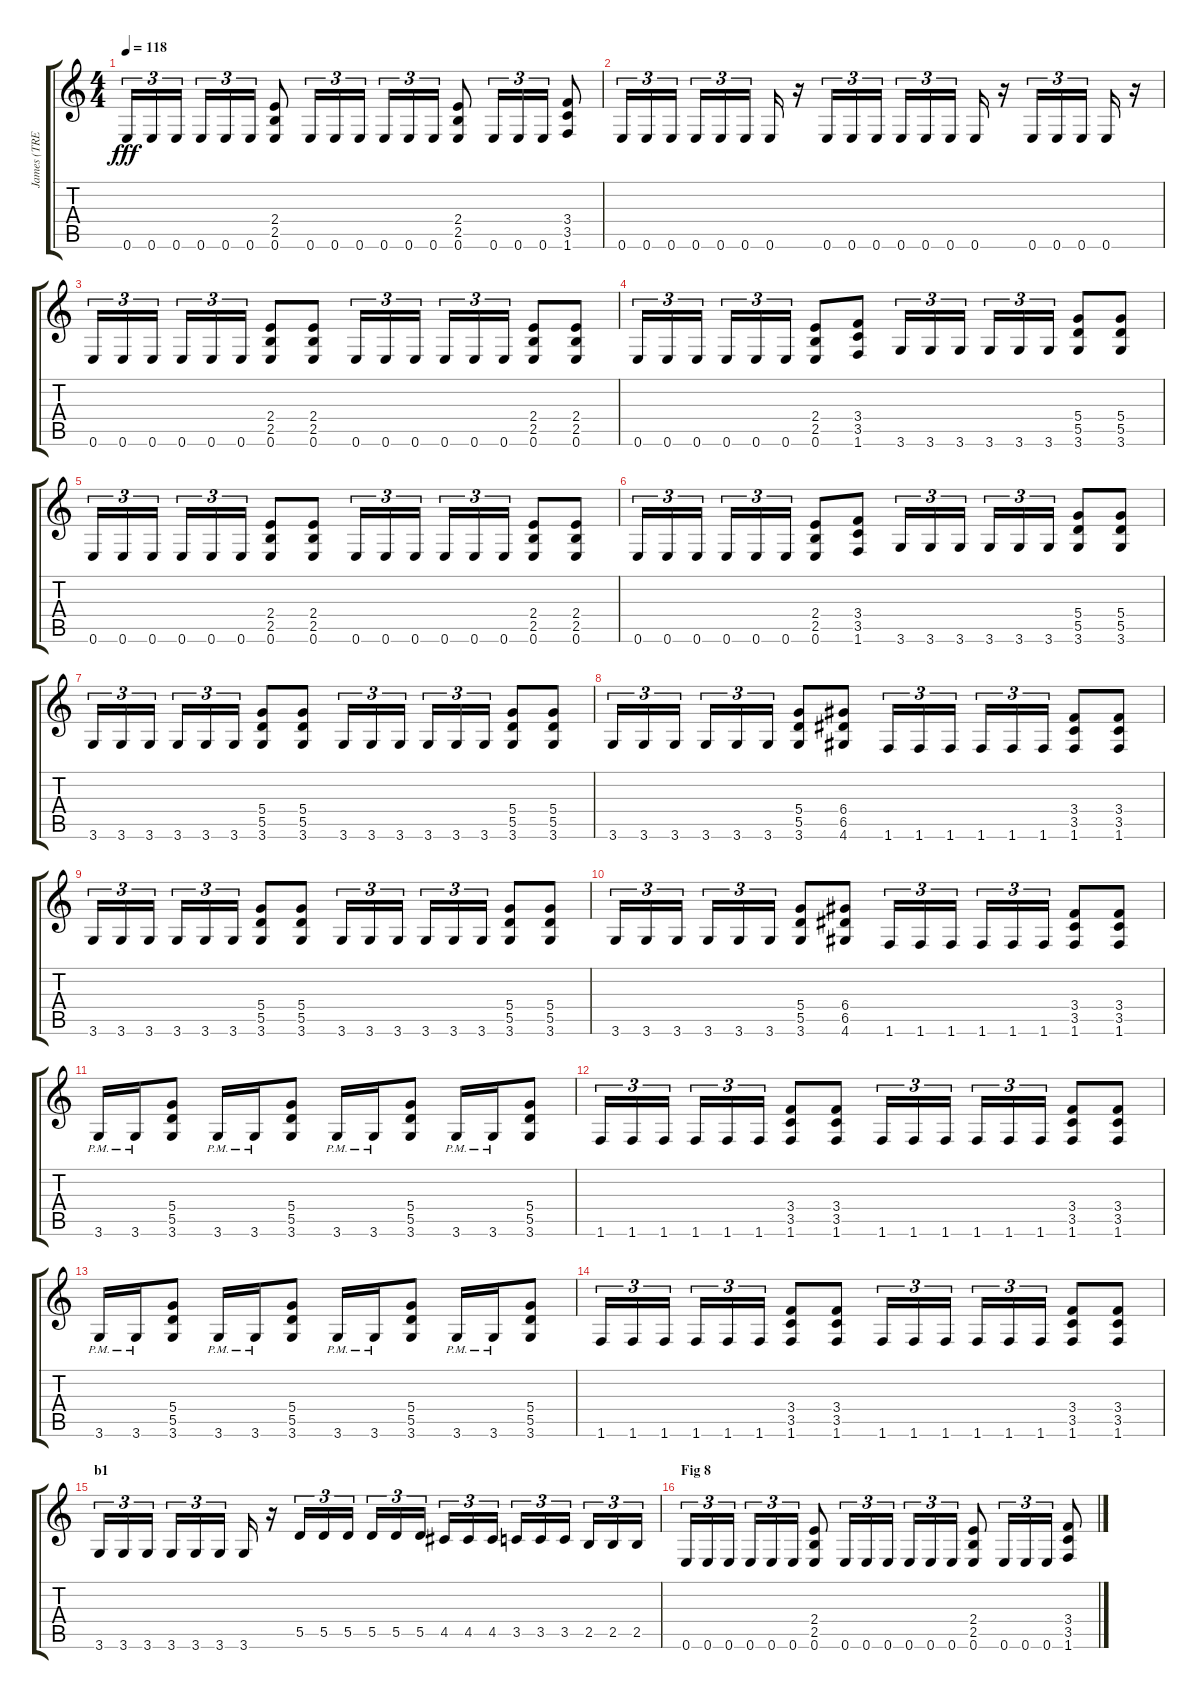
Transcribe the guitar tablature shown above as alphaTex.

\track ("James (TREBBLE)" "James (TRE") {instrument electricguitarclean}
\staff {score tabs}
\tuning (E4 B3 G3 D3 A2 E2) {hide}
\ts (4 4)
\tempo 118
\clef g2
\ks c
0.6.16{tu (3 2) dy fff} 0.6.16{tu (3 2)} 0.6.16{tu (3 2)} 0.6.16{tu (3 2)} 0.6.16{tu (3 2)} 0.6.16{tu (3 2)} (2.4 2.5 0.6).8 0.6.16{tu (3 2)} 0.6.16{tu (3 2)} 0.6.16{tu (3 2)} 0.6.16{tu (3 2)} 0.6.16{tu (3 2)} 0.6.16{tu (3 2)} (2.4 2.5 0.6).8 0.6.16{tu (3 2)} 0.6.16{tu (3 2)} 0.6.16{tu (3 2)} (3.4 3.5 1.6).8 |
0.6.16{tu (3 2)} 0.6.16{tu (3 2)} 0.6.16{tu (3 2)} 0.6.16{tu (3 2)} 0.6.16{tu (3 2)} 0.6.16{tu (3 2)} 0.6.16 r.16 0.6.16{tu (3 2)} 0.6.16{tu (3 2)} 0.6.16{tu (3 2)} 0.6.16{tu (3 2)} 0.6.16{tu (3 2)} 0.6.16{tu (3 2)} 0.6.16 r.16 0.6.16{tu (3 2)} 0.6.16{tu (3 2)} 0.6.16{tu (3 2)} 0.6.16 r.16 |
0.6.16{tu (3 2)} 0.6.16{tu (3 2)} 0.6.16{tu (3 2)} 0.6.16{tu (3 2)} 0.6.16{tu (3 2)} 0.6.16{tu (3 2)} (2.4 2.5 0.6).8 (2.4 2.5 0.6).8 0.6.16{tu (3 2)} 0.6.16{tu (3 2)} 0.6.16{tu (3 2)} 0.6.16{tu (3 2)} 0.6.16{tu (3 2)} 0.6.16{tu (3 2)} (2.4 2.5 0.6).8 (2.4 2.5 0.6).8 |
0.6.16{tu (3 2)} 0.6.16{tu (3 2)} 0.6.16{tu (3 2)} 0.6.16{tu (3 2)} 0.6.16{tu (3 2)} 0.6.16{tu (3 2)} (2.4 2.5 0.6).8 (3.4 3.5 1.6).8 3.6.16{tu (3 2)} 3.6.16{tu (3 2)} 3.6.16{tu (3 2)} 3.6.16{tu (3 2)} 3.6.16{tu (3 2)} 3.6.16{tu (3 2)} (5.4 5.5 3.6).8 (5.4 5.5 3.6).8 |
0.6.16{tu (3 2)} 0.6.16{tu (3 2)} 0.6.16{tu (3 2)} 0.6.16{tu (3 2)} 0.6.16{tu (3 2)} 0.6.16{tu (3 2)} (2.4 2.5 0.6).8 (2.4 2.5 0.6).8 0.6.16{tu (3 2)} 0.6.16{tu (3 2)} 0.6.16{tu (3 2)} 0.6.16{tu (3 2)} 0.6.16{tu (3 2)} 0.6.16{tu (3 2)} (2.4 2.5 0.6).8 (2.4 2.5 0.6).8 |
0.6.16{tu (3 2)} 0.6.16{tu (3 2)} 0.6.16{tu (3 2)} 0.6.16{tu (3 2)} 0.6.16{tu (3 2)} 0.6.16{tu (3 2)} (2.4 2.5 0.6).8 (3.4 3.5 1.6).8 3.6.16{tu (3 2)} 3.6.16{tu (3 2)} 3.6.16{tu (3 2)} 3.6.16{tu (3 2)} 3.6.16{tu (3 2)} 3.6.16{tu (3 2)} (5.4 5.5 3.6).8 (5.4 5.5 3.6).8 |
3.6.16{tu (3 2)} 3.6.16{tu (3 2)} 3.6.16{tu (3 2)} 3.6.16{tu (3 2)} 3.6.16{tu (3 2)} 3.6.16{tu (3 2)} (5.4 5.5 3.6).8 (5.4 5.5 3.6).8 3.6.16{tu (3 2)} 3.6.16{tu (3 2)} 3.6.16{tu (3 2)} 3.6.16{tu (3 2)} 3.6.16{tu (3 2)} 3.6.16{tu (3 2)} (5.4 5.5 3.6).8 (5.4 5.5 3.6).8 |
3.6.16{tu (3 2)} 3.6.16{tu (3 2)} 3.6.16{tu (3 2)} 3.6.16{tu (3 2)} 3.6.16{tu (3 2)} 3.6.16{tu (3 2)} (5.4 5.5 3.6).8 (6.4 6.5 4.6).8 1.6.16{tu (3 2)} 1.6.16{tu (3 2)} 1.6.16{tu (3 2)} 1.6.16{tu (3 2)} 1.6.16{tu (3 2)} 1.6.16{tu (3 2)} (3.4 3.5 1.6).8 (3.4 3.5 1.6).8 |
3.6.16{tu (3 2)} 3.6.16{tu (3 2)} 3.6.16{tu (3 2)} 3.6.16{tu (3 2)} 3.6.16{tu (3 2)} 3.6.16{tu (3 2)} (5.4 5.5 3.6).8 (5.4 5.5 3.6).8 3.6.16{tu (3 2)} 3.6.16{tu (3 2)} 3.6.16{tu (3 2)} 3.6.16{tu (3 2)} 3.6.16{tu (3 2)} 3.6.16{tu (3 2)} (5.4 5.5 3.6).8 (5.4 5.5 3.6).8 |
3.6.16{tu (3 2)} 3.6.16{tu (3 2)} 3.6.16{tu (3 2)} 3.6.16{tu (3 2)} 3.6.16{tu (3 2)} 3.6.16{tu (3 2)} (5.4 5.5 3.6).8 (6.4 6.5 4.6).8 1.6.16{tu (3 2)} 1.6.16{tu (3 2)} 1.6.16{tu (3 2)} 1.6.16{tu (3 2)} 1.6.16{tu (3 2)} 1.6.16{tu (3 2)} (3.4 3.5 1.6).8 (3.4 3.5 1.6).8 |
3.6{pm}.16 3.6{pm}.16 (5.4 5.5 3.6).8 3.6{pm}.16 3.6{pm}.16 (5.4 5.5 3.6).8 3.6{pm}.16 3.6{pm}.16 (5.4 5.5 3.6).8 3.6{pm}.16 3.6{pm}.16 (5.4 5.5 3.6).8 |
1.6.16{tu (3 2)} 1.6.16{tu (3 2)} 1.6.16{tu (3 2)} 1.6.16{tu (3 2)} 1.6.16{tu (3 2)} 1.6.16{tu (3 2)} (3.4 3.5 1.6).8 (3.4 3.5 1.6).8 1.6.16{tu (3 2)} 1.6.16{tu (3 2)} 1.6.16{tu (3 2)} 1.6.16{tu (3 2)} 1.6.16{tu (3 2)} 1.6.16{tu (3 2)} (3.4 3.5 1.6).8 (3.4 3.5 1.6).8 |
3.6{pm}.16 3.6{pm}.16 (5.4 5.5 3.6).8 3.6{pm}.16 3.6{pm}.16 (5.4 5.5 3.6).8 3.6{pm}.16 3.6{pm}.16 (5.4 5.5 3.6).8 3.6{pm}.16 3.6{pm}.16 (5.4 5.5 3.6).8 |
1.6.16{tu (3 2)} 1.6.16{tu (3 2)} 1.6.16{tu (3 2)} 1.6.16{tu (3 2)} 1.6.16{tu (3 2)} 1.6.16{tu (3 2)} (3.4 3.5 1.6).8 (3.4 3.5 1.6).8 1.6.16{tu (3 2)} 1.6.16{tu (3 2)} 1.6.16{tu (3 2)} 1.6.16{tu (3 2)} 1.6.16{tu (3 2)} 1.6.16{tu (3 2)} (3.4 3.5 1.6).8 (3.4 3.5 1.6).8 |
\section ("" "b1")
3.6.16{tu (3 2)} 3.6.16{tu (3 2)} 3.6.16{tu (3 2)} 3.6.16{tu (3 2)} 3.6.16{tu (3 2)} 3.6.16{tu (3 2)} 3.6.16 r.16 5.5.16{tu (3 2)} 5.5.16{tu (3 2)} 5.5.16{tu (3 2)} 5.5.16{tu (3 2)} 5.5.16{tu (3 2)} 5.5.16{tu (3 2)} 4.5.16{tu (3 2)} 4.5.16{tu (3 2)} 4.5.16{tu (3 2)} 3.5.16{tu (3 2)} 3.5.16{tu (3 2)} 3.5.16{tu (3 2)} 2.5.16{tu (3 2)} 2.5.16{tu (3 2)} 2.5.16{tu (3 2)} |
\section ("" "Fig 8")
0.6.16{tu (3 2)} 0.6.16{tu (3 2)} 0.6.16{tu (3 2)} 0.6.16{tu (3 2)} 0.6.16{tu (3 2)} 0.6.16{tu (3 2)} (2.4 2.5 0.6).8 0.6.16{tu (3 2)} 0.6.16{tu (3 2)} 0.6.16{tu (3 2)} 0.6.16{tu (3 2)} 0.6.16{tu (3 2)} 0.6.16{tu (3 2)} (2.4 2.5 0.6).8 0.6.16{tu (3 2)} 0.6.16{tu (3 2)} 0.6.16{tu (3 2)} (3.4 3.5 1.6).8
